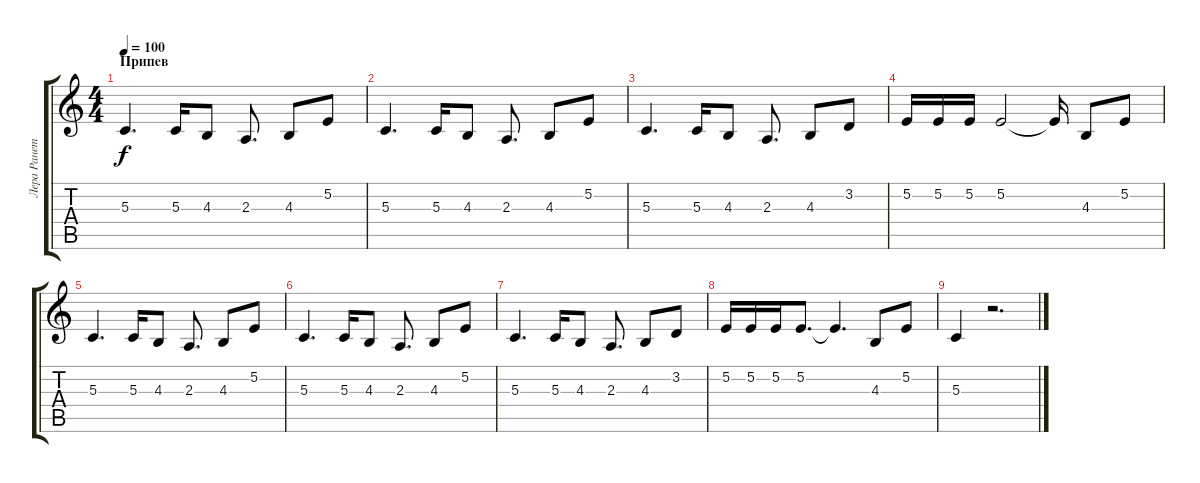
\track ("Лера Ранетка" "Лера Ранет") {instrument viola}
\staff {score tabs}
\tuning (E4 B3 G3 D3 A2 E2) {hide}
\ts (4 4)
\section ("" "Припев")
\tempo 100
\clef g2
\ks c
5.3.4{d dy f} 5.3.16 4.3.8 2.3.8{d} 4.3.8 5.2.8 |
5.3.4{d} 5.3.16 4.3.8 2.3.8{d} 4.3.8 5.2.8 |
5.3.4{d} 5.3.16 4.3.8 2.3.8{d} 4.3.8 3.2.8 |
5.2.16 5.2.16 5.2.16 5.2.2 5.2{t}.16 4.3.8 5.2.8 |
5.3.4{d} 5.3.16 4.3.8 2.3.8{d} 4.3.8 5.2.8 |
5.3.4{d} 5.3.16 4.3.8 2.3.8{d} 4.3.8 5.2.8 |
5.3.4{d} 5.3.16 4.3.8 2.3.8{d} 4.3.8 3.2.8 |
5.2.16 5.2.16 5.2.16 5.2.8{d} 5.2{t}.4{d} 4.3.8 5.2.8 |
5.3.4 r.2{d}
